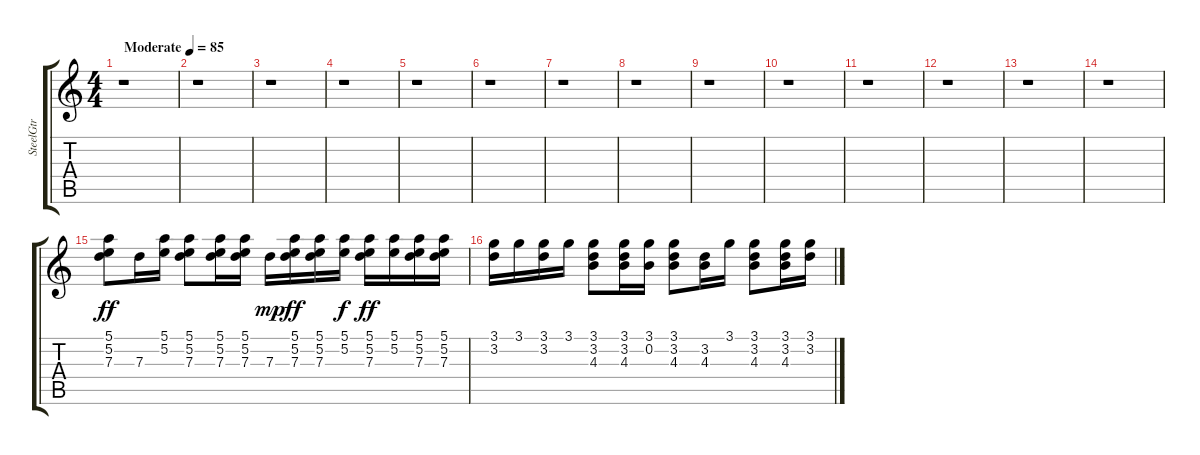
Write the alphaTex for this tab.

\track ("SteelGtr" "SteelGtr") {instrument acousticguitarsteel}
\staff {score tabs}
\tuning (E4 B3 G3 D3 A2 E2) {hide}
\ts (4 4)
\tempo (85 "Moderate")
\clef g2
\ks c
r.1{dy ff instrument acousticguitarsteel} |
r.1 |
r.1 |
r.1 |
r.1 |
r.1 |
r.1 |
r.1 |
r.1 |
r.1 |
r.1 |
r.1 |
r.1 |
r.1 |
(5.1 5.2 7.3).8 7.3.16 (5.1 5.2).16 (5.1 5.2 7.3).8 (5.1 5.2 7.3).16 (5.1 5.2 7.3).16 7.3.16{dy mp} (5.1 5.2 7.3).16{dy ff} (5.1 5.2 7.3).16 (5.1 5.2).16{dy f} (5.1 5.2 7.3).16{dy ff} (5.1 5.2).16 (5.1 5.2 7.3).16 (5.1 5.2 7.3).16 |
(3.1 3.2).16 3.1.16 (3.1 3.2).16 3.1.16 (3.1 3.2 4.3).8 (3.1 3.2 4.3).16 (3.1 0.2).16 (3.1 3.2 4.3).8 (3.2 4.3).16 3.1.16 (3.1 3.2 4.3).8 (3.1 3.2 4.3).16 (3.1 3.2).16
